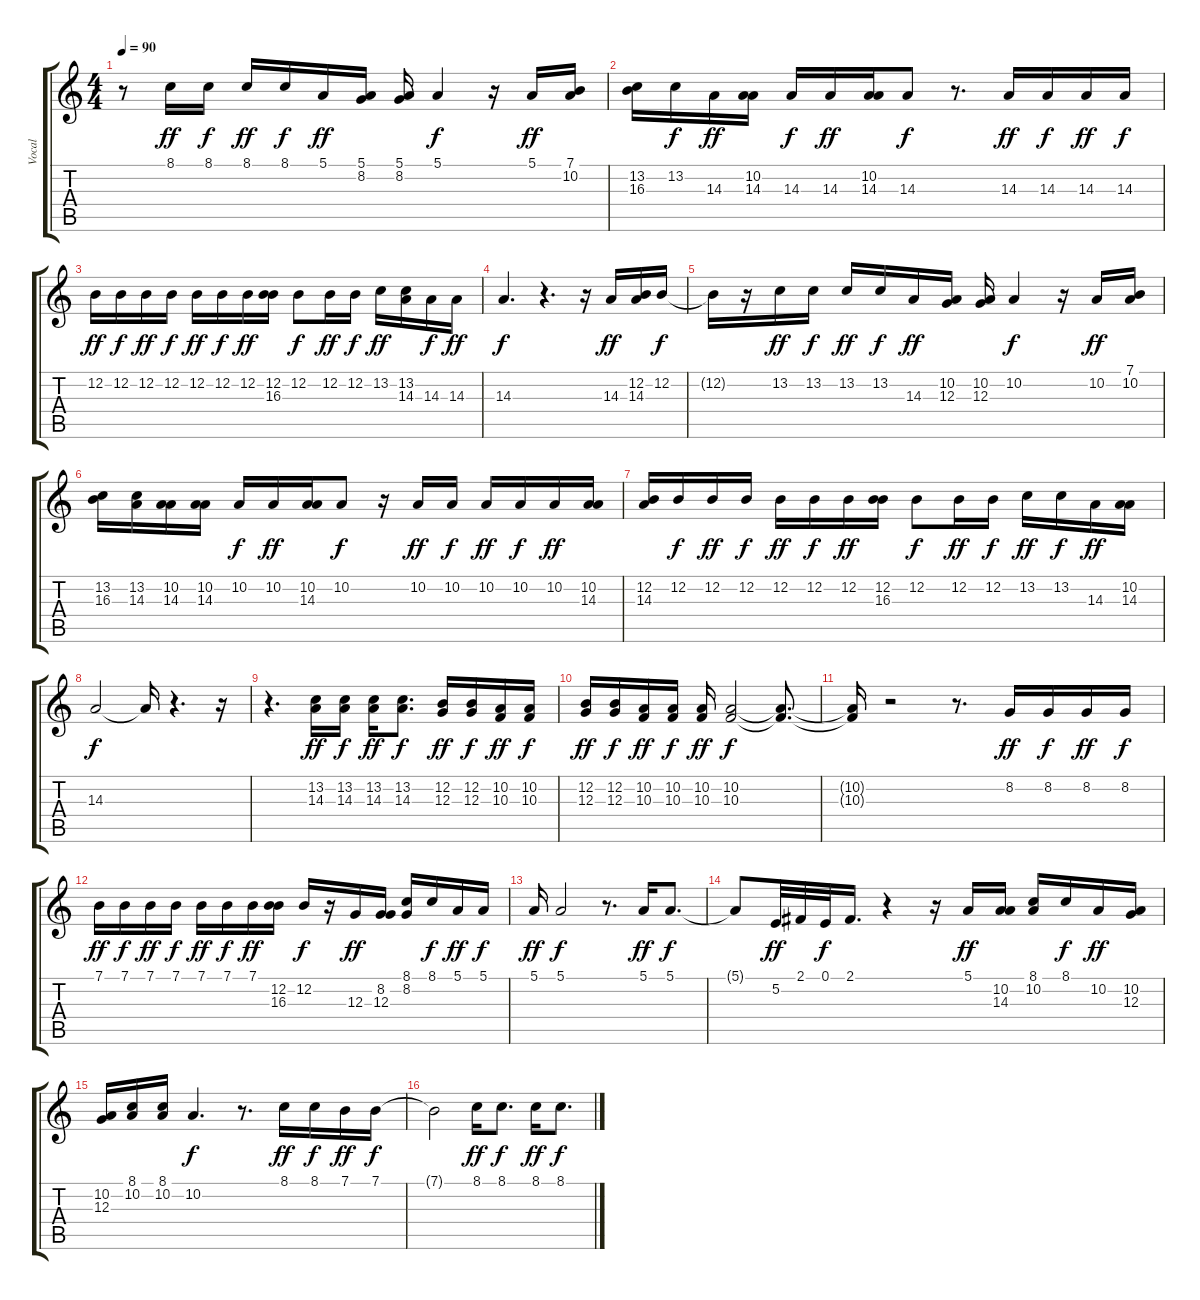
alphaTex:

\track ("Vocal" "Vocal") {instrument fx5brightness}
\staff {score tabs}
\tuning (E4 B3 G3 D3 A2 E2) {hide}
\ts (4 4)
\tempo 90
\clef g2
\ks c
r.8{dy f} 8.1.16{dy ff} 8.1.16{dy f} 8.1.16{dy ff} 8.1.16{dy f} 5.1.16{dy ff} (5.1 8.2).16 (5.1 8.2).16 5.1.4{dy f} r.16 5.1.16{dy ff} (7.1 10.2).16 |
(13.2 16.3).16 13.2.16{dy f} 14.3.16{dy ff} (10.2 14.3).16 14.3.16{dy f} 14.3.16{dy ff} (10.2 14.3).16 14.3.8{dy f} r.8{d} 14.3.16{dy ff} 14.3.16{dy f} 14.3.16{dy ff} 14.3.16{dy f} |
12.2.16{dy ff} 12.2.16{dy f} 12.2.16{dy ff} 12.2.16{dy f} 12.2.16{dy ff} 12.2.16{dy f} 12.2.16{dy ff} (12.2 16.3).16 12.2.8{dy f} 12.2.16{dy ff} 12.2.16{dy f} 13.2.16{dy ff} (13.2 14.3).16 14.3.16{dy f} 14.3.16{dy ff} |
14.3.4{d dy f} r.4{d} r.16 14.3.16{dy ff} (12.2 14.3).16 12.2.16{dy f} |
12.2{t}.16 r.16 13.2.16{dy ff} 13.2.16{dy f} 13.2.16{dy ff} 13.2.16{dy f} 14.3.16{dy ff} (10.2 12.3).16 (10.2 12.3).16 10.2.4{dy f} r.16 10.2.16{dy ff} (7.1 10.2).16 |
(13.2 16.3).16 (13.2 14.3).16 (10.2 14.3).16 (10.2 14.3).16 10.2.16{dy f} 10.2.16{dy ff} (10.2 14.3).16 10.2.8{dy f} r.16 10.2.16{dy ff} 10.2.16{dy f} 10.2.16{dy ff} 10.2.16{dy f} 10.2.16{dy ff} (10.2 14.3).16 |
(12.2 14.3).16 12.2.16{dy f} 12.2.16{dy ff} 12.2.16{dy f} 12.2.16{dy ff} 12.2.16{dy f} 12.2.16{dy ff} (12.2 16.3).16 12.2.8{dy f} 12.2.16{dy ff} 12.2.16{dy f} 13.2.16{dy ff} 13.2.16{dy f} 14.3.16{dy ff} (10.2 14.3).16 |
14.3.2{dy f} 14.3{t}.16 r.4{d} r.16 |
r.4{d} (13.2 14.3).16{dy ff} (13.2 14.3).16{dy f} (13.2 14.3).16{dy ff} (13.2 14.3).8{d dy f} (12.2 12.3).16{dy ff} (12.2 12.3).16{dy f} (10.2 10.3).16{dy ff} (10.2 10.3).16{dy f} |
(12.2 12.3).16{dy ff} (12.2 12.3).16{dy f} (10.2 10.3).16{dy ff} (10.2 10.3).16{dy f} (10.2 10.3).16{dy ff} (10.2 10.3).2{dy f} (10.2{t} 10.3{t}).8{d} |
(10.2{t} 10.3{t}).16 r.2 r.8{d} 8.2.16{dy ff} 8.2.16{dy f} 8.2.16{dy ff} 8.2.16{dy f} |
7.1.16{dy ff} 7.1.16{dy f} 7.1.16{dy ff} 7.1.16{dy f} 7.1.16{dy ff} 7.1.16{dy f} 7.1.16{dy ff} (12.2 16.3).16 12.2.16{dy f} r.16 12.3.16{dy ff} (8.2 12.3).16 (8.1 8.2).16 8.1.16{dy f} 5.1.16{dy ff} 5.1.16{dy f} |
5.1.16{dy ff} 5.1.2{dy f} r.8{d} 5.1.16{dy ff} 5.1.8{d dy f} |
5.1{t}.8 5.2.32{dy ff} 2.1.32 0.1.32{dy f} 2.1.16{d} r.4 r.16 5.1.16{dy ff} (10.2 14.3).16 (8.1 10.2).16 8.1.16{dy f} 10.2.16{dy ff} (10.2 12.3).16 |
(10.2 12.3).16 (8.1 10.2).16 (8.1 10.2).16 10.2.4{d dy f} r.8{d} 8.1.16{dy ff} 8.1.16{dy f} 7.1.16{dy ff} 7.1.16{dy f} |
7.1{t}.2 8.1.16{dy ff} 8.1.8{d dy f} 8.1.16{dy ff} 8.1.8{d dy f}
